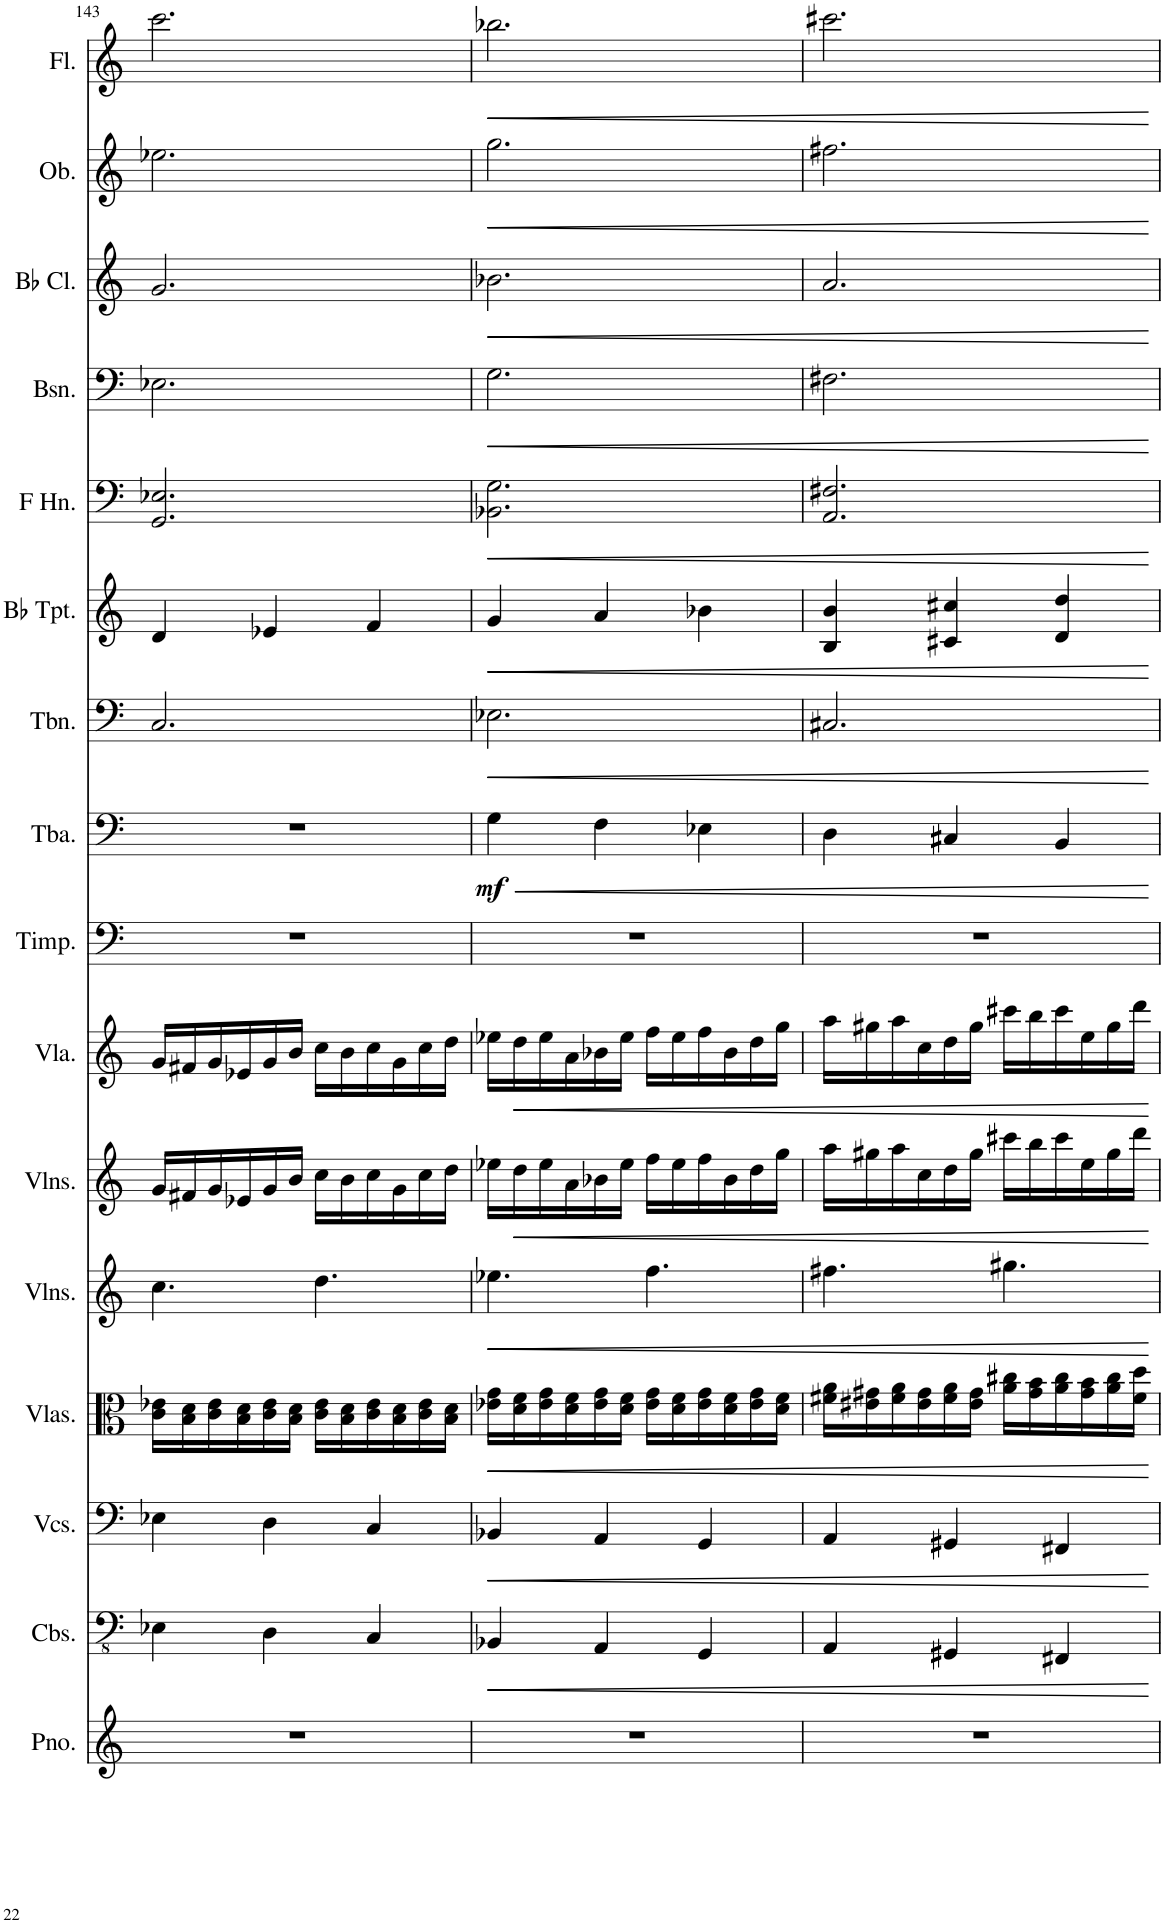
**kern	**kern	**dynam	**kern	**dynam	**kern	**dynam	**kern	**dynam	**kern	**dynam	**kern	**dynam	**kern	**kern	**dynam	**kern	**dynam	**kern	**dynam	**kern	**dynam	**kern	**dynam	**kern	**dynam	**kern	**dynam	**kern	**dynam
*part16	*part15	*part15	*part14	*part14	*part13	*part13	*part12	*part12	*part11	*part11	*part10	*part10	*part9	*part8	*part8	*part7	*part7	*part6	*part6	*part5	*part5	*part4	*part4	*part3	*part3	*part2	*part2	*part1	*part1
*staff16	*staff15	*staff15	*staff14	*staff14	*staff13	*staff13	*staff12	*staff12	*staff11	*staff11	*staff10	*staff10	*staff9	*staff8	*staff8	*staff7	*staff7	*staff6	*staff6	*staff5	*staff5	*staff4	*staff4	*staff3	*staff3	*staff2	*staff2	*staff1	*staff1
*I"Piano	*I"Contrabasses	*	*I"Violoncellos	*	*I"Violas	*	*I"Violins	*	*I"Violins	*	*I"Viola	*	*I"Timpani	*I"Tuba	*	*I"Trombone	*	*I"Bb Trumpet	*	*I"Horn in F	*	*I"Bassoon	*	*I"Bb Clarinet	*	*I"Oboe	*	*I"Flute	*
*I'Pno.	*I'Cbs.	*	*I'Vcs.	*	*I'Vlas.	*	*I'Vlns.	*	*I'Vlns.	*	*I'Vla.	*	*I'Timp.	*I'Tba.	*	*I'Tbn.	*	*I'Bb Tpt.	*	*	*	*I'Bsn.	*	*I'Bb Cl.	*	*I'Ob.	*	*I'Fl.	*
!!LO:PB:g=z
*clefG2	*clefFv4	*	*clefF4	*	*clefC3	*	*clefG2	*	*clefG2	*	*clefG2	*	*clefF4	*clefF4	*	*clefF4	*	*clefG2	*	*clefF4	*	*clefF4	*	*clefG2	*	*clefG2	*	*clefG2	*
*	*	*	*	*	*	*	*	*	*	*	*	*	*	*	*	*	*	*ITrd1c2	*	*ITrd4c7	*	*	*	*ITrd1c2	*	*	*	*	*
*k[]	*k[]	*	*k[]	*	*k[]	*	*k[]	*	*k[]	*	*k[]	*	*k[]	*k[]	*	*k[]	*	*k[]	*	*k[]	*	*k[]	*	*k[]	*	*k[]	*	*k[]	*
*M6/8	*M6/8	*	*M6/8	*	*M6/8	*	*M6/8	*	*M6/8	*	*M6/8	*	*M6/8	*M6/8	*	*M6/8	*	*M6/8	*	*M6/8	*	*M6/8	*	*M6/8	*	*M6/8	*	*M6/8	*
=143	=143	=143	=143	=143	=143	=143	=143	=143	=143	=143	=143	=143	=143	=143	=143	=143	=143	=143	=143	=143	=143	=143	=143	=143	=143	=143	=143	=143	=143
2.r	4EE-X\	.	4E-X\	.	16c\ 16e-X\LL	.	4.cc\	.	16g/LL	.	16g/LL	.	2.r	2.r	.	2.C/	.	4d/	.	2.GG/ 2.E-X/	.	2.E-X\	.	2.g/	.	2.ee-X\	.	2.ccc\	.
.	.	.	.	.	16B\ 16d\	.	.	.	16f#X/	.	16f#X/	.	.	.	.	.	.	.	.	.	.	.	.	.	.	.	.	.	.
.	.	.	.	.	16c\ 16e-\	.	.	.	16g/	.	16g/	.	.	.	.	.	.	.	.	.	.	.	.	.	.	.	.	.	.
.	.	.	.	.	16B\ 16d\	.	.	.	16e-X/	.	16e-X/	.	.	.	.	.	.	.	.	.	.	.	.	.	.	.	.	.	.
.	4DD\	.	4D\	.	16c\ 16e-\	.	.	.	16g/	.	16g/	.	.	.	.	.	.	4e-X/	.	.	.	.	.	.	.	.	.	.	.
.	.	.	.	.	16B\ 16d\JJ	.	.	.	16b/JJ	.	16b/JJ	.	.	.	.	.	.	.	.	.	.	.	.	.	.	.	.	.	.
.	.	.	.	.	16c\ 16e-\LL	.	4.dd\	.	16cc\LL	.	16cc\LL	.	.	.	.	.	.	.	.	.	.	.	.	.	.	.	.	.	.
.	.	.	.	.	16B\ 16d\	.	.	.	16b\	.	16b\	.	.	.	.	.	.	.	.	.	.	.	.	.	.	.	.	.	.
.	4CC/	.	4C/	.	16c\ 16e-\	.	.	.	16cc\	.	16cc\	.	.	.	.	.	.	4f/	.	.	.	.	.	.	.	.	.	.	.
.	.	.	.	.	16B\ 16d\	.	.	.	16g\	.	16g\	.	.	.	.	.	.	.	.	.	.	.	.	.	.	.	.	.	.
.	.	.	.	.	16c\ 16e-\	.	.	.	16cc\	.	16cc\	.	.	.	.	.	.	.	.	.	.	.	.	.	.	.	.	.	.
.	.	.	.	.	16B\ 16d\JJ	.	.	.	16dd\JJ	.	16dd\JJ	.	.	.	.	.	.	.	.	.	.	.	.	.	.	.	.	.	.
=144	=144	=144	=144	=144	=144	=144	=144	=144	=144	=144	=144	=144	=144	=144	=144	=144	=144	=144	=144	=144	=144	=144	=144	=144	=144	=144	=144	=144	=144
!	!	!LO:HP:b	!	!LO:HP:b	!	!LO:HP:b	!	!LO:HP:b	!	!	!	!	!	!	!LO:HP:b	!	!LO:HP:b	!	!LO:HP:b	!	!LO:HP:b	!	!LO:HP:b	!	!LO:HP:b	!	!LO:HP:b	!	!LO:HP:b
!	!	!	!	!	!	!	!	!	!	!	!	!	!	!	!LO:DY:n=1:b	!	!	!	!	!	!	!	!	!	!	!	!	!	!
2.r	4BBB-X/	<	4BB-X/	<	16e-X\ 16g\LL	<	4.ee-X\	<	16ee-X\LL	.	16ee-X\LL	.	2.r	4G\	< mf	2.E-X\	<	4g/	<	2.BB-X\ 2.G\	<	2.G\	<	2.b-X\	<	2.gg\	<	2.bb-X\	<
!	!	!	!	!	!	!	!	!	!	!LO:HP:b	!	!LO:HP:b	!	!	!	!	!	!	!	!	!	!	!	!	!	!	!	!	!
.	.	.	.	.	16d\ 16f\	.	.	.	16dd\	<	16dd\	<	.	.	.	.	.	.	.	.	.	.	.	.	.	.	.	.	.
.	.	.	.	.	16e-\ 16g\	.	.	.	16ee-\	.	16ee-\	.	.	.	.	.	.	.	.	.	.	.	.	.	.	.	.	.	.
.	.	.	.	.	16d\ 16f\	.	.	.	16a\	.	16a\	.	.	.	.	.	.	.	.	.	.	.	.	.	.	.	.	.	.
.	4AAA/	.	4AA/	.	16e-\ 16g\	.	.	.	16b-X\	.	16b-X\	.	.	4F\	.	.	.	4a/	.	.	.	.	.	.	.	.	.	.	.
.	.	.	.	.	16d\ 16f\JJ	.	.	.	16ee-\JJ	.	16ee-\JJ	.	.	.	.	.	.	.	.	.	.	.	.	.	.	.	.	.	.
.	.	.	.	.	16e-\ 16g\LL	.	4.ff\	.	16ff\LL	.	16ff\LL	.	.	.	.	.	.	.	.	.	.	.	.	.	.	.	.	.	.
.	.	.	.	.	16d\ 16f\	.	.	.	16ee-\	.	16ee-\	.	.	.	.	.	.	.	.	.	.	.	.	.	.	.	.	.	.
.	4GGG/	.	4GG/	.	16e-\ 16g\	.	.	.	16ff\	.	16ff\	.	.	4E-X\	.	.	.	4b-X\	.	.	.	.	.	.	.	.	.	.	.
.	.	.	.	.	16d\ 16f\	.	.	.	16b-\	.	16b-\	.	.	.	.	.	.	.	.	.	.	.	.	.	.	.	.	.	.
.	.	.	.	.	16e-\ 16g\	.	.	.	16dd\	.	16dd\	.	.	.	.	.	.	.	.	.	.	.	.	.	.	.	.	.	.
.	.	.	.	.	16d\ 16f\JJ	.	.	.	16gg\JJ	.	16gg\JJ	.	.	.	.	.	.	.	.	.	.	.	.	.	.	.	.	.	.
=145	=145	=145	=145	=145	=145	=145	=145	=145	=145	=145	=145	=145	=145	=145	=145	=145	=145	=145	=145	=145	=145	=145	=145	=145	=145	=145	=145	=145	=145
2.r	4AAA/	.	4AA/	.	16f#X\ 16a\LL	.	4.ff#X\	.	16aa\LL	.	16aa\LL	.	2.r	4D\	.	2.C#X/	.	4B/ 4b/	.	2.AA/ 2.F#X/	.	2.F#X\	.	2.a/	.	2.ff#X\	.	2.ccc#X\	.
.	.	.	.	.	16e#X\ 16g#X\	.	.	.	16gg#X\	.	16gg#X\	.	.	.	.	.	.	.	.	.	.	.	.	.	.	.	.	.	.
.	.	.	.	.	16f#\ 16a\	.	.	.	16aa\	.	16aa\	.	.	.	.	.	.	.	.	.	.	.	.	.	.	.	.	.	.
.	.	.	.	.	16e#\ 16g#\	.	.	.	16cc\	.	16cc\	.	.	.	.	.	.	.	.	.	.	.	.	.	.	.	.	.	.
.	4GGG#X/	.	4GG#X/	.	16f#\ 16a\	.	.	.	16dd\	.	16dd\	.	.	4C#X/	.	.	.	4c#X/ 4cc#X/	.	.	.	.	.	.	.	.	.	.	.
.	.	.	.	.	16e#\ 16g#\JJ	.	.	.	16gg#\JJ	.	16gg#\JJ	.	.	.	.	.	.	.	.	.	.	.	.	.	.	.	.	.	.
.	.	.	.	.	16a\ 16cc#X\LL	.	4.gg#X\	.	16ccc#X\LL	.	16ccc#X\LL	.	.	.	.	.	.	.	.	.	.	.	.	.	.	.	.	.	.
.	.	.	.	.	16g#\ 16b\	.	.	.	16bb\	.	16bb\	.	.	.	.	.	.	.	.	.	.	.	.	.	.	.	.	.	.
.	4FFF#X/	.	4FF#X/	.	16a\ 16cc#\	.	.	.	16ccc#\	.	16ccc#\	.	.	4BB/	.	.	.	4d/ 4dd/	.	.	.	.	.	.	.	.	.	.	.
.	.	.	.	.	16g#\ 16b\	.	.	.	16ee\	.	16ee\	.	.	.	.	.	.	.	.	.	.	.	.	.	.	.	.	.	.
.	.	.	.	.	16a\ 16cc#\	.	.	.	16gg#\	.	16gg#\	.	.	.	.	.	.	.	.	.	.	.	.	.	.	.	.	.	.
.	.	.	.	.	16f#\ 16dd\JJ	.	.	.	16ddd\JJ	.	16ddd\JJ	.	.	.	.	.	.	.	.	.	.	.	.	.	.	.	.	.	.
.	.	[	.	[	.	[	.	[	.	[	.	[	.	.	[	.	[	.	[	.	[	.	[	.	[	.	[	.	[
=	=	=	=	=	=	=	=	=	=	=	=	=	=	=	=	=	=	=	=	=	=	=	=	=	=	=	=	=	=
*-	*-	*-	*-	*-	*-	*-	*-	*-	*-	*-	*-	*-	*-	*-	*-	*-	*-	*-	*-	*-	*-	*-	*-	*-	*-	*-	*-	*-	*-
